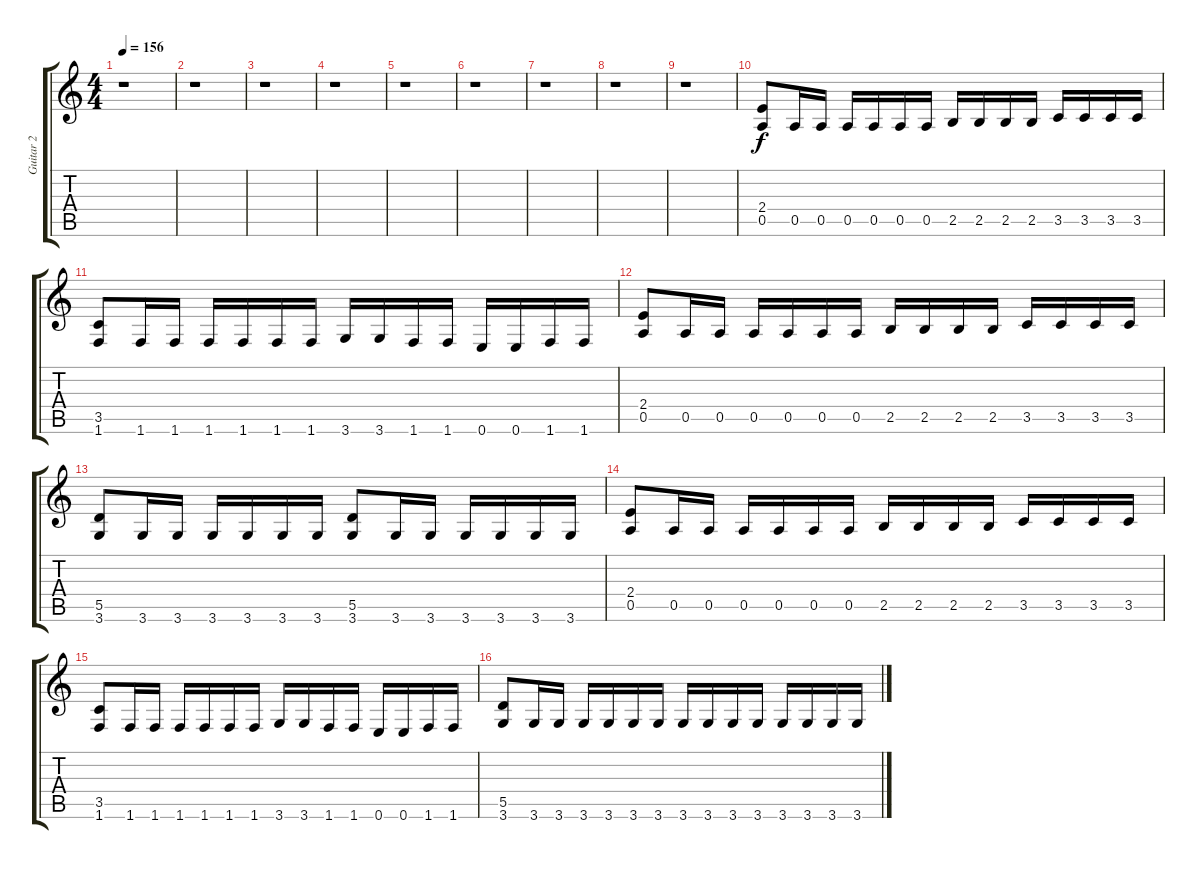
\track ("Guitar 2" "Guitar 2") {instrument distortionguitar}
\staff {score tabs}
\tuning (E4 B3 G3 D3 A2 E2) {hide}
\ts (4 4)
\tempo 156
\clef g2
\ks c
r.1{dy f} |
r.1 |
r.1 |
r.1 |
r.1 |
r.1 |
r.1 |
r.1 |
r.1 |
\section ("" "")
(2.4 0.5).8 0.5.16 0.5.16 0.5.16 0.5.16 0.5.16 0.5.16 2.5.16 2.5.16 2.5.16 2.5.16 3.5.16 3.5.16 3.5.16 3.5.16 |
(3.5 1.6).8 1.6.16 1.6.16 1.6.16 1.6.16 1.6.16 1.6.16 3.6.16 3.6.16 1.6.16 1.6.16 0.6.16 0.6.16 1.6.16 1.6.16 |
(2.4 0.5).8 0.5.16 0.5.16 0.5.16 0.5.16 0.5.16 0.5.16 2.5.16 2.5.16 2.5.16 2.5.16 3.5.16 3.5.16 3.5.16 3.5.16 |
(5.5 3.6).8 3.6.16 3.6.16 3.6.16 3.6.16 3.6.16 3.6.16 (5.5 3.6).8 3.6.16 3.6.16 3.6.16 3.6.16 3.6.16 3.6.16 |
(2.4 0.5).8 0.5.16 0.5.16 0.5.16 0.5.16 0.5.16 0.5.16 2.5.16 2.5.16 2.5.16 2.5.16 3.5.16 3.5.16 3.5.16 3.5.16 |
(3.5 1.6).8 1.6.16 1.6.16 1.6.16 1.6.16 1.6.16 1.6.16 3.6.16 3.6.16 1.6.16 1.6.16 0.6.16 0.6.16 1.6.16 1.6.16 |
(5.5 3.6).8 3.6.16 3.6.16 3.6.16 3.6.16 3.6.16 3.6.16 3.6.16 3.6.16 3.6.16 3.6.16 3.6.16 3.6.16 3.6.16 3.6.16
